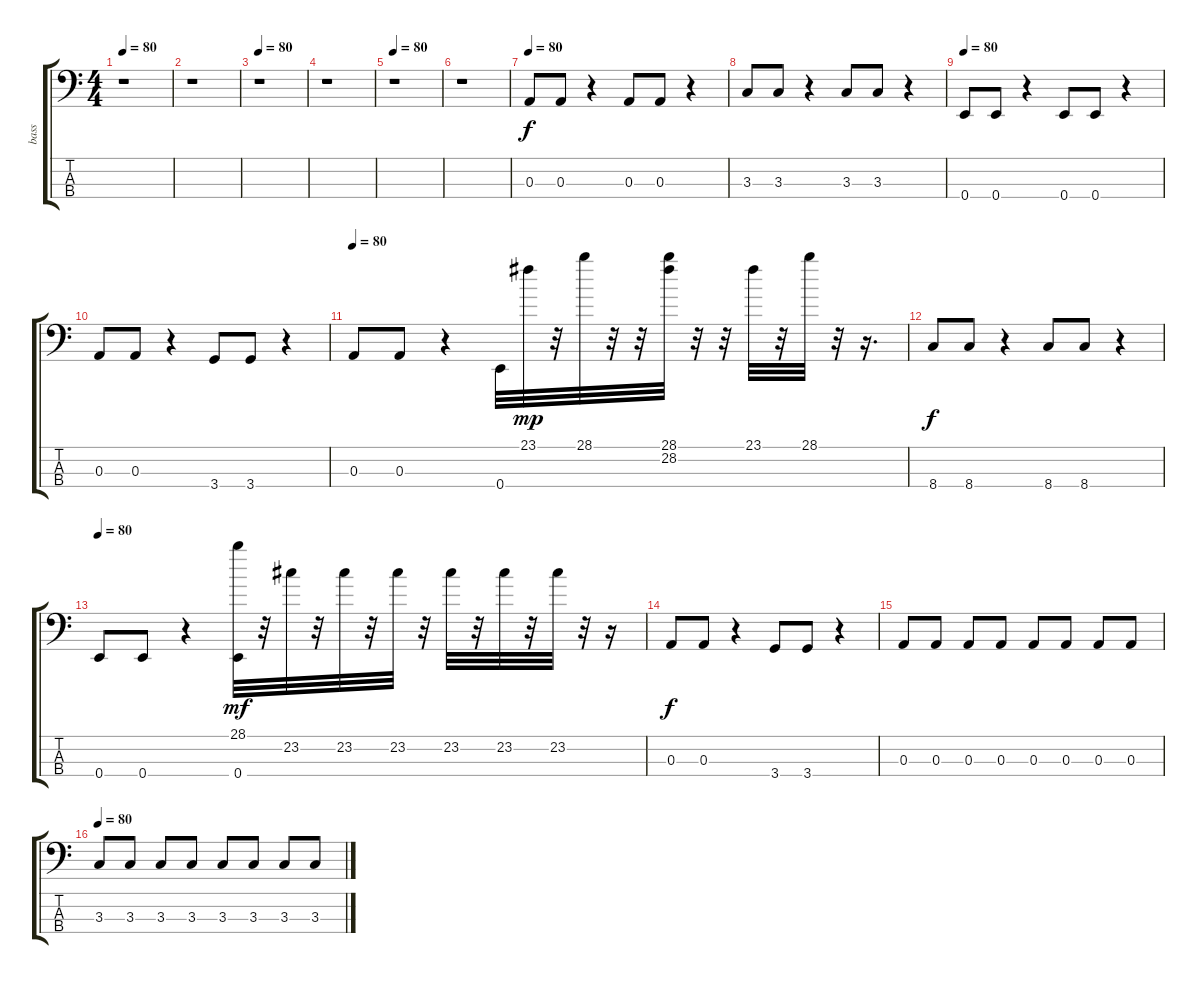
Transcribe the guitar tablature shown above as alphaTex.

\track ("bass" "bass") {instrument electricbassfinger}
\staff {score tabs}
\tuning (G2 D2 A1 E1) {hide}
\ts (4 4)
\tempo 80
\clef f4
\ks c
r.1{dy f instrument electricbassfinger} |
r.1 |
\tempo 80
r.1 |
r.1 |
\tempo 80
r.1 |
r.1 |
\tempo 80
0.3.8 0.3.8 r.4 0.3.8 0.3.8 r.4 |
3.3.8 3.3.8 r.4 3.3.8 3.3.8 r.4 |
\tempo 80
0.4.8 0.4.8 r.4 0.4.8 0.4.8 r.4 |
0.3.8 0.3.8 r.4 3.4.8 3.4.8 r.4 |
\tempo 80
0.3.8 0.3.8 r.4 0.4.32 23.1.32{dy mp} r.32 28.1.32 r.32 r.32 (28.1 28.2).32 r.32 r.32 23.1.32 r.32 28.1.32 r.32 r.16{d} |
8.4.8{dy f} 8.4.8 r.4 8.4.8 8.4.8 r.4 |
\tempo 80
0.4.8 0.4.8 r.4 (28.1 0.4).32{dy mf} r.32 23.2.32 r.32 23.2.32 r.32 23.2.32 r.32 23.2.32 r.32 23.2.32 r.32 23.2.32 r.32 r.16 |
0.3.8{dy f} 0.3.8 r.4 3.4.8 3.4.8 r.4 |
0.3.8 0.3.8 0.3.8 0.3.8 0.3.8 0.3.8 0.3.8 0.3.8 |
\tempo 80
3.3.8 3.3.8 3.3.8 3.3.8 3.3.8 3.3.8 3.3.8 3.3.8
